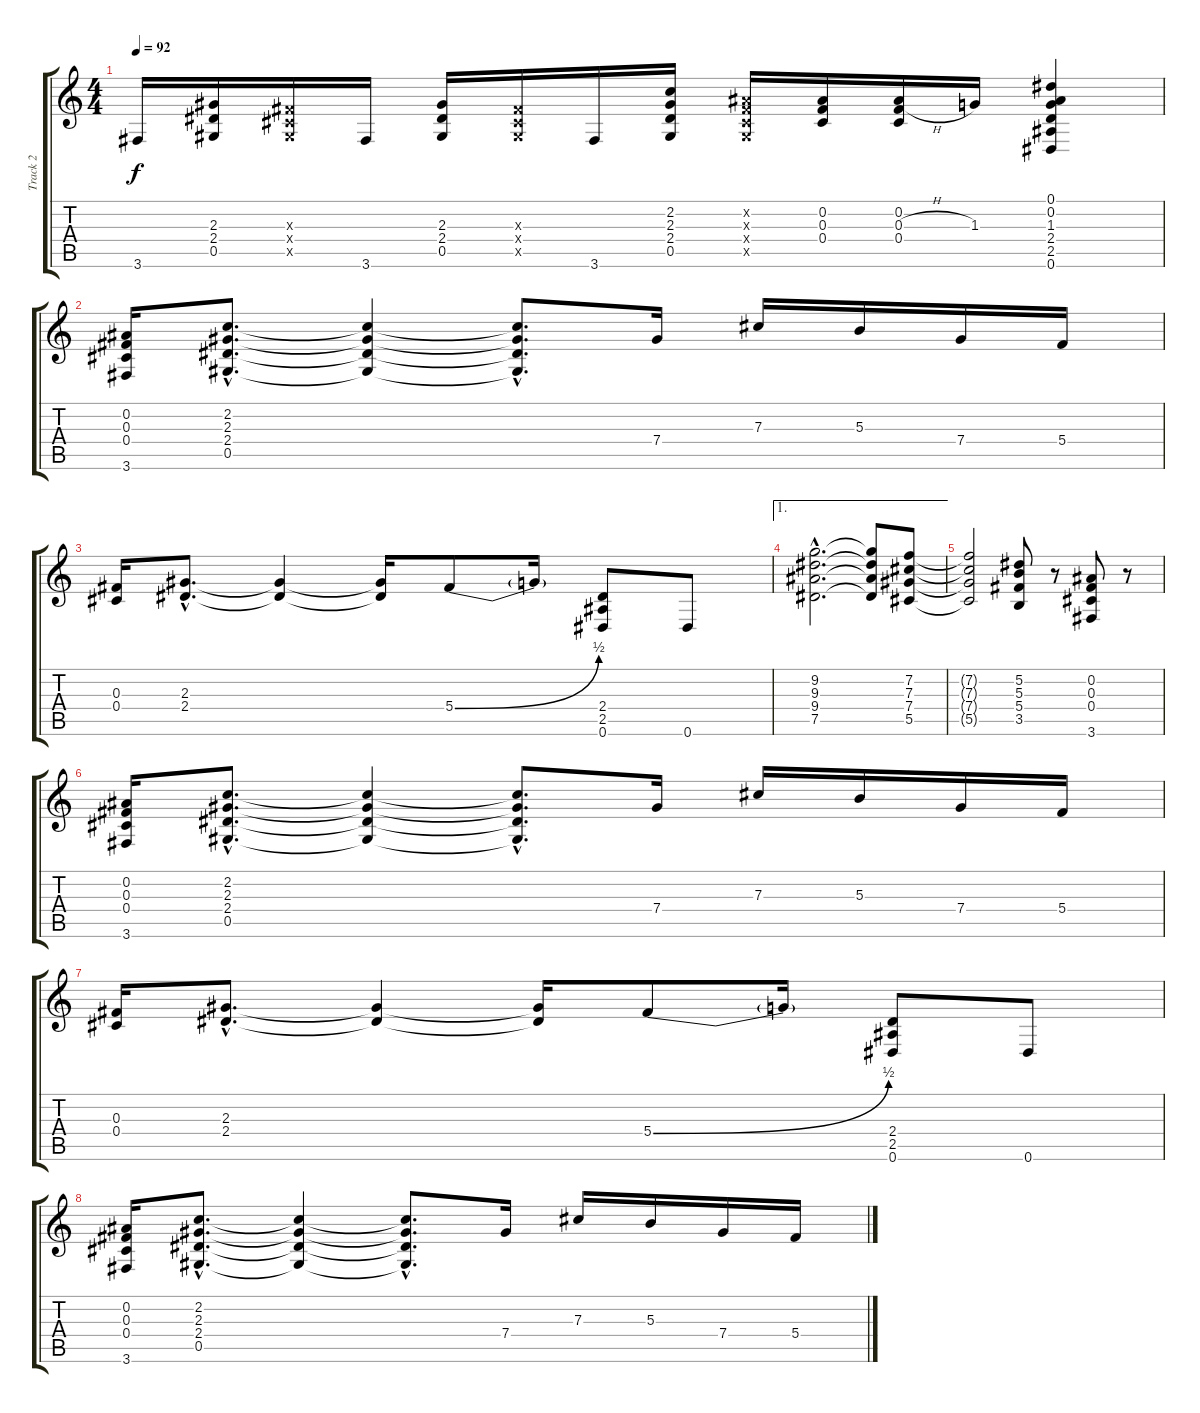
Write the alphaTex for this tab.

\track ("Track 2" "Track 2") {instrument acousticguitarsteel}
\staff {score tabs}
\tuning (Eb4 Bb3 Gb3 Db3 Ab2 Eb2) {hide}
\ts (4 4)
\tempo 92
\clef g2
\ks c
3.6.16{dy f} (2.3 2.4 0.5).16 (0.3{x} 0.4{x} 0.5{x}).16 3.6.16 (2.3 2.4 0.5).16 (0.3{x} 0.4{x} 0.5{x}).16 3.6.16 (2.2 2.3 2.4 0.5).16 (0.2{x} 0.3{x} 0.4{x} 0.5{x}).16 (0.2 0.3 0.4).16 (0.2 0.3{h} 0.4).16 1.3.16 (0.1 0.2 1.3 2.4 2.5 0.6).4 |
(0.2 0.3 0.4 3.6).16 (2.2{hac} 2.3{hac} 2.4{hac} 0.5{hac}).8{d} (2.2{t} 2.3{t} 2.4{t} 0.5{t}).4 (2.2{hac t} 2.3{hac t} 2.4{hac t} 0.5{hac t}).8{d} 7.4.16 7.3.16 5.3.16 7.4.16 5.4.16 |
(0.3 0.4).16 (2.3{hac} 2.4{hac}).8{d} (2.3{t} 2.4{t}).4 (2.3{t} 2.4{t}).16 5.4{be (bend 0 0 60 2)}.8 5.4{t}.16 (2.4 2.5 0.6).8 0.6.8 |
\ae 1
(9.2{hac} 9.3{hac} 9.4{hac} 7.5{hac}).2{d} (9.2{t} 9.3{t} 9.4{t} 7.5{t}).8 (7.2 7.3 7.4 5.5).8 |
(7.2{t} 7.3{t} 7.4{t} 5.5{t}).2 (5.2 5.3 5.4 3.5).8 r.8 (0.2 0.3 0.4 3.6).8 r.8 |
(0.2 0.3 0.4 3.6).16 (2.2{hac} 2.3{hac} 2.4{hac} 0.5{hac}).8{d} (2.2{t} 2.3{t} 2.4{t} 0.5{t}).4 (2.2{hac t} 2.3{hac t} 2.4{hac t} 0.5{hac t}).8{d} 7.4.16 7.3.16 5.3.16 7.4.16 5.4.16 |
(0.3 0.4).16 (2.3{hac} 2.4{hac}).8{d} (2.3{t} 2.4{t}).4 (2.3{t} 2.4{t}).16 5.4{be (bend 0 0 60 2)}.8 5.4{t}.16 (2.4 2.5 0.6).8 0.6.8 |
(0.2 0.3 0.4 3.6).16 (2.2{hac} 2.3{hac} 2.4{hac} 0.5{hac}).8{d} (2.2{t} 2.3{t} 2.4{t} 0.5{t}).4 (2.2{hac t} 2.3{hac t} 2.4{hac t} 0.5{hac t}).8{d} 7.4.16 7.3.16 5.3.16 7.4.16 5.4.16
